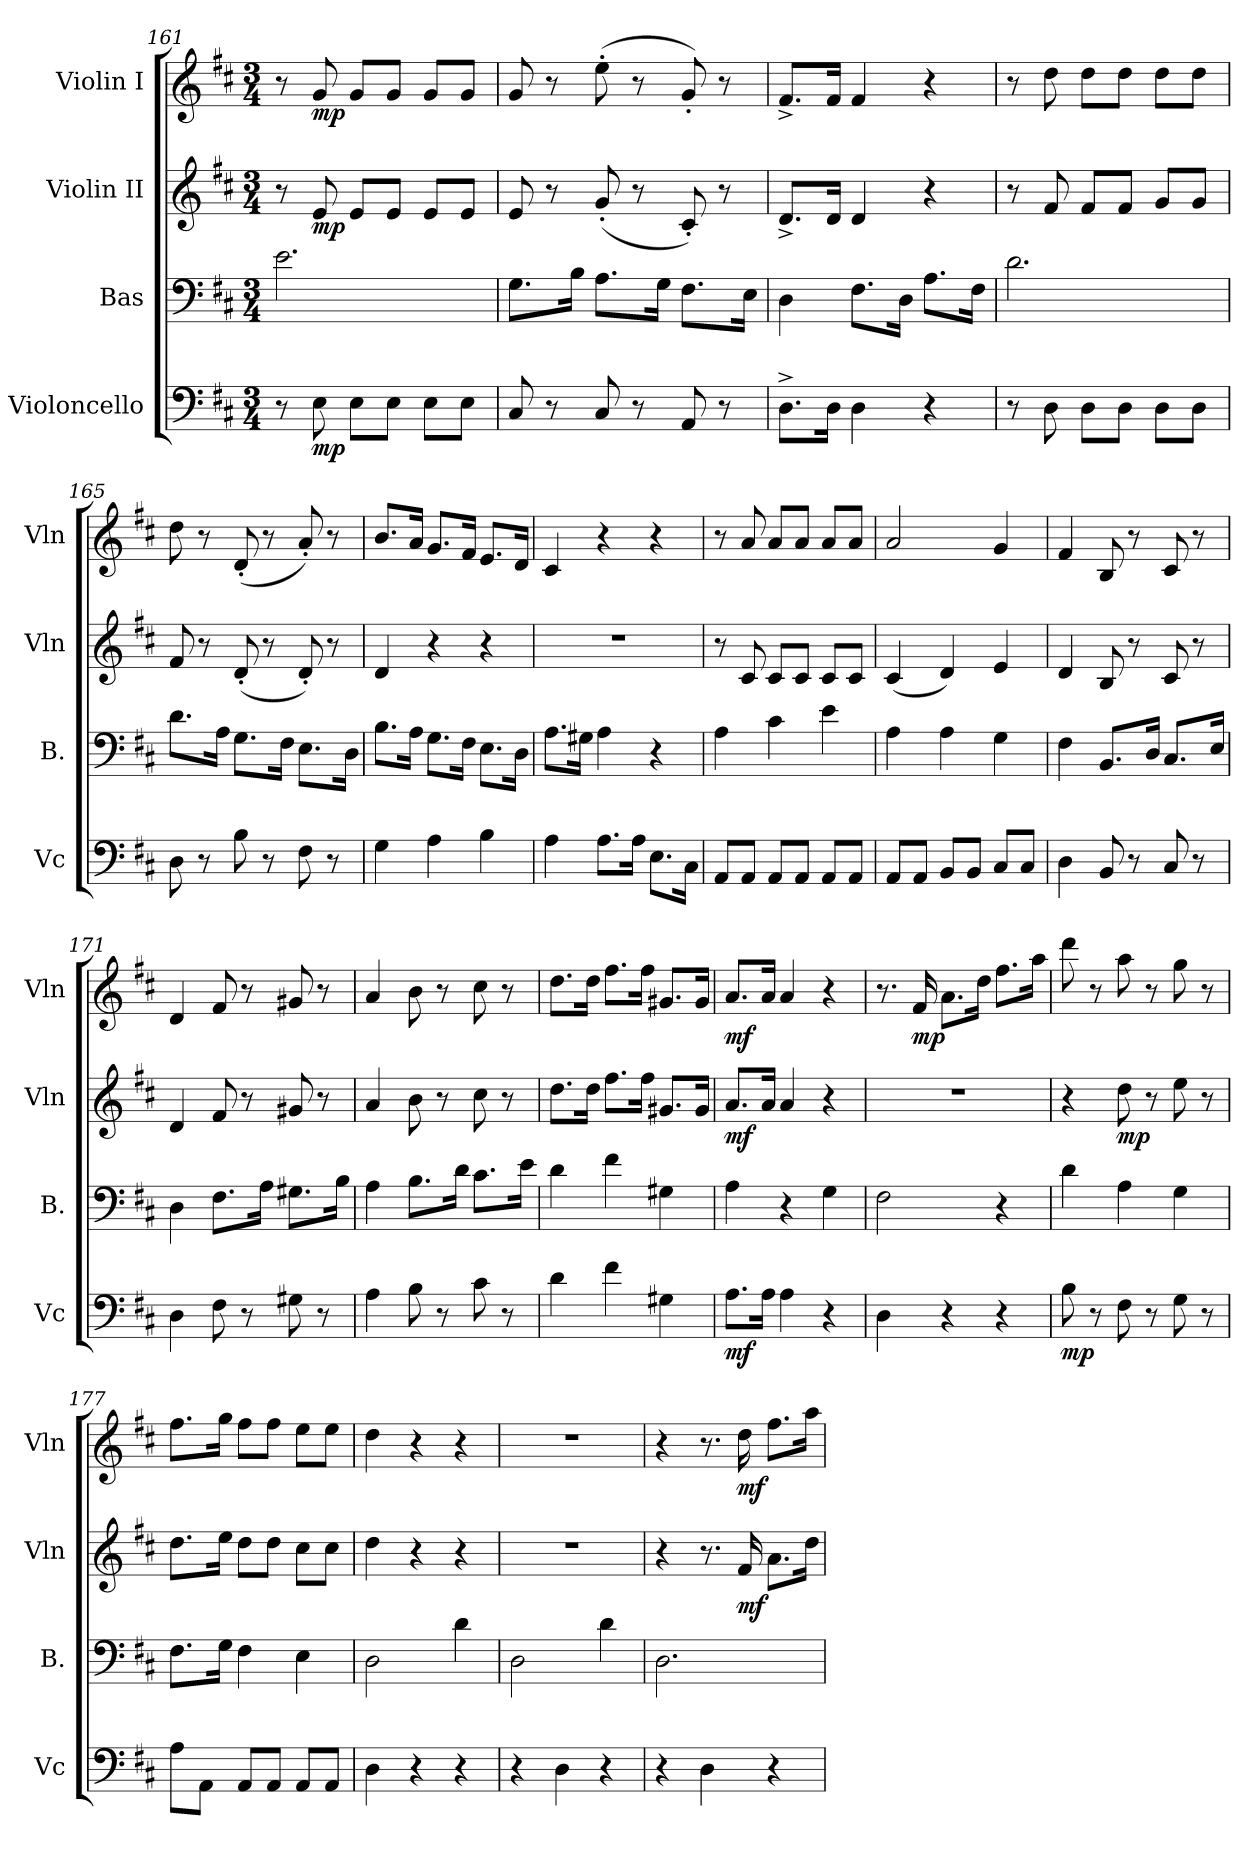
**kern	**dynam	**kern	**kern	**dynam	**kern	**dynam
*part4	*part4	*part3	*part2	*part2	*part1	*part1
*staff4	*staff4	*staff3	*staff2	*staff2	*staff1	*staff1
*I"Violoncello	*	*I"Bas	*I"Violin II	*	*I"Violin I	*
*I'Vc	*	*I'B.	*I'Vln	*	*I'Vln	*
*clefF4	*	*clefF4	*clefG2	*	*clefG2	*
*k[f#c#]	*	*k[f#c#]	*k[f#c#]	*	*k[f#c#]	*
*M3/4	*	*M3/4	*M3/4	*	*M3/4	*
=161	=161	=161	=161	=161	=161	=161
8r	.	2.e\	8r	.	8r	.
!	!LO:DY:b	!	!	!LO:DY:b	!	!LO:DY:b
8E\	mp	.	8e/	mp	8g/	mp
8E\L	.	.	8e/L	.	8g/L	.
8E\J	.	.	8e/J	.	8g/J	.
8E\L	.	.	8e/L	.	8g/L	.
8E\J	.	.	8e/J	.	8g/J	.
=162	=162	=162	=162	=162	=162	=162
8C#/	.	8.G\L	8e/	.	8g/	.
8r	.	.	8r	.	8r	.
.	.	16B\Jk	.	.	.	.
8C#/	.	8.A\L	(8g'/	.	(8ee'\	.
8r	.	.	8r	.	8r	.
.	.	16G\Jk	.	.	.	.
8AA/	.	8.F#\L	8c#'/)	.	8g'/)	.
8r	.	.	8r	.	8r	.
.	.	16E\Jk	.	.	.	.
=163	=163	=163	=163	=163	=163	=163
8.D^\L	.	4D\	8.d^/L	.	8.f#^/L	.
16D\Jk	.	.	16d/Jk	.	16f#/Jk	.
4D\	.	8.F#\L	4d/	.	4f#/	.
.	.	16D\Jk	.	.	.	.
4r	.	8.A\L	4r	.	4r	.
.	.	16F#\Jk	.	.	.	.
=164	=164	=164	=164	=164	=164	=164
8r	.	2.d\	8r	.	8r	.
8D\	.	.	8f#/	.	8dd\	.
8D\L	.	.	8f#/L	.	8dd\L	.
8D\J	.	.	8f#/J	.	8dd\J	.
8D\L	.	.	8g/L	.	8dd\L	.
8D\J	.	.	8g/J	.	8dd\J	.
!!LO:LB:g=z
=165	=165	=165	=165	=165	=165	=165
8D\	.	8.d\L	8f#/	.	8dd\	.
8r	.	.	8r	.	8r	.
.	.	16A\Jk	.	.	.	.
8B\	.	8.G\L	(8d'/	.	(8d'/	.
8r	.	.	8r	.	8r	.
.	.	16F#\Jk	.	.	.	.
8F#\	.	8.E\L	8d'/)	.	8a'/)	.
8r	.	.	8r	.	8r	.
.	.	16D\Jk	.	.	.	.
=166	=166	=166	=166	=166	=166	=166
4G\	.	8.B\L	4d/	.	8.b/L	.
.	.	16A\Jk	.	.	16a/Jk	.
4A\	.	8.G\L	4r	.	8.g/L	.
.	.	16F#\Jk	.	.	16f#/Jk	.
4B\	.	8.E\L	4r	.	8.e/L	.
.	.	16D\Jk	.	.	16d/Jk	.
=167	=167	=167	=167	=167	=167	=167
4A\	.	8.A\L	2.r	.	4c#/	.
.	.	16G#X\Jk	.	.	.	.
8.A\L	.	4A\	.	.	4r	.
16A\Jk	.	.	.	.	.	.
8.E\L	.	4r	.	.	4r	.
16C#\Jk	.	.	.	.	.	.
=168	=168	=168	=168	=168	=168	=168
8AA/L	.	4A\	8r	.	8r	.
8AA/J	.	.	8c#/	.	8a/	.
8AA/L	.	4c#\	8c#/L	.	8a/L	.
8AA/J	.	.	8c#/J	.	8a/J	.
8AA/L	.	4e\	8c#/L	.	8a/L	.
8AA/J	.	.	8c#/J	.	8a/J	.
=169	=169	=169	=169	=169	=169	=169
8AA/L	.	4A\	(4c#/	.	2a/	.
8AA/J	.	.	.	.	.	.
8BB/L	.	4A\	4d/)	.	.	.
8BB/J	.	.	.	.	.	.
8C#/L	.	4G\	4e/	.	4g/	.
8C#/J	.	.	.	.	.	.
!!LO:LB:g=z
=170	=170	=170	=170	=170	=170	=170
4D\	.	4F#\	4d/	.	4f#/	.
8BB/	.	8.BB/L	8B/	.	8B/	.
8r	.	.	8r	.	8r	.
.	.	16D/Jk	.	.	.	.
8C#/	.	8.C#/L	8c#/	.	8c#/	.
8r	.	.	8r	.	8r	.
.	.	16E/Jk	.	.	.	.
=171	=171	=171	=171	=171	=171	=171
4D\	.	4D\	4d/	.	4d/	.
8F#\	.	8.F#\L	8f#/	.	8f#/	.
8r	.	.	8r	.	8r	.
.	.	16A\Jk	.	.	.	.
8G#X\	.	8.G#X\L	8g#X/	.	8g#X/	.
8r	.	.	8r	.	8r	.
.	.	16B\Jk	.	.	.	.
=172	=172	=172	=172	=172	=172	=172
4A\	.	4A\	4a/	.	4a/	.
8B\	.	8.B\L	8b\	.	8b\	.
8r	.	.	8r	.	8r	.
.	.	16d\Jk	.	.	.	.
8c#\	.	8.c#\L	8cc#\	.	8cc#\	.
8r	.	.	8r	.	8r	.
.	.	16e\Jk	.	.	.	.
=173	=173	=173	=173	=173	=173	=173
4d\	.	4d\	8.dd\L	.	8.dd\L	.
.	.	.	16dd\Jk	.	16dd\Jk	.
4f#\	.	4f#\	8.ff#\L	.	8.ff#\L	.
.	.	.	16ff#\Jk	.	16ff#\Jk	.
4G#X\	.	4G#X\	8.g#X/L	.	8.g#X/L	.
.	.	.	16g#/Jk	.	16g#/Jk	.
=174	=174	=174	=174	=174	=174	=174
!	!LO:DY:b	!	!	!LO:DY:b	!	!LO:DY:b
8.A\L	mf	4A\	8.a/L	mf	8.a/L	mf
16A\Jk	.	.	16a/Jk	.	16a/Jk	.
4A\	.	4r	4a/	.	4a/	.
4r	.	4G\	4r	.	4r	.
!!LO:PB:g=z
=175	=175	=175	=175	=175	=175	=175
4D\	.	2F#\	2.r	.	8.r	.
!	!	!	!	!	!	!LO:DY:b
.	.	.	.	.	16f#/	mp
4r	.	.	.	.	8.a\L	.
.	.	.	.	.	16dd\Jk	.
4r	.	4r	.	.	8.ff#\L	.
.	.	.	.	.	16aa\Jk	.
=176	=176	=176	=176	=176	=176	=176
!	!LO:DY:b	!	!	!	!	!
8B\	mp	4d\	4r	.	8ddd\	.
8r	.	.	.	.	8r	.
!	!	!	!	!LO:DY:b	!	!
8F#\	.	4A\	8dd\	mp	8aa\	.
8r	.	.	8r	.	8r	.
8G\	.	4G\	8ee\	.	8gg\	.
8r	.	.	8r	.	8r	.
=177	=177	=177	=177	=177	=177	=177
8A\L	.	8.F#\L	8.dd\L	.	8.ff#\L	.
8AA\J	.	.	.	.	.	.
.	.	16G\Jk	16ee\Jk	.	16gg\Jk	.
8AA/L	.	4F#\	8dd\L	.	8ff#\L	.
8AA/J	.	.	8dd\J	.	8ff#\J	.
8AA/L	.	4E\	8cc#\L	.	8ee\L	.
8AA/J	.	.	8cc#\J	.	8ee\J	.
=178	=178	=178	=178	=178	=178	=178
4D\	.	2D\	4dd\	.	4dd\	.
4r	.	.	4r	.	4r	.
4r	.	4d\	4r	.	4r	.
=179	=179	=179	=179	=179	=179	=179
4r	.	2D\	2.r	.	2.r	.
4D\	.	.	.	.	.	.
4r	.	4d\	.	.	.	.
=180	=180	=180	=180	=180	=180	=180
4r	.	2.D\	4r	.	4r	.
4D\	.	.	8.r	.	8.r	.
!	!	!	!	!LO:DY:b	!	!LO:DY:b
.	.	.	16f#/	mf	16dd\	mf
4r	.	.	8.a\L	.	8.ff#\L	.
.	.	.	16dd\Jk	.	16aa\Jk	.
=	=	=	=	=	=	=
*-	*-	*-	*-	*-	*-	*-
